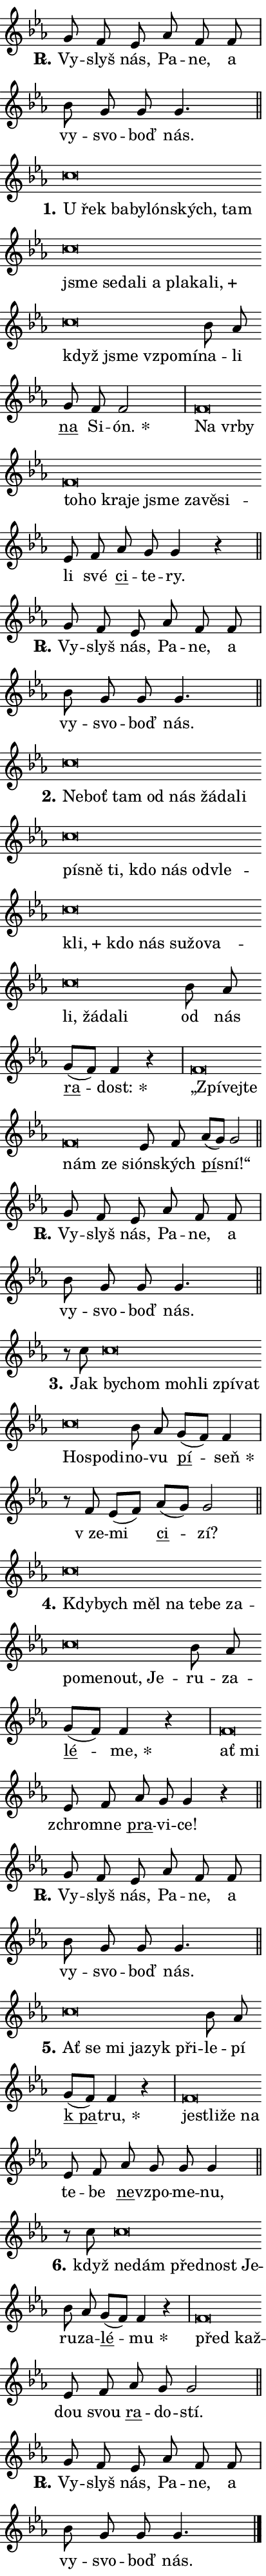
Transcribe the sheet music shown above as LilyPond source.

\version "2.24.0"
\header { tagline = "" }
\paper {
  indent = 0\cm
  top-margin = 0\cm
  right-margin = 0.13\cm % to fit lyric hyphens
  bottom-margin = 0\cm
  left-margin = 0\cm
  paper-width = 7\cm
  page-breaking = #ly:one-page-breaking
  system-system-spacing.basic-distance = #11
  score-system-spacing.basic-distance = #11
  ragged-last = ##f
}


%% Author: Thomas Morley
%% https://lists.gnu.org/archive/html/lilypond-user/2020-05/msg00002.html
#(define (line-position grob)
"Returns position of @var[grob} in current system:
   @code{'start}, if at first time-step
   @code{'end}, if at last time-step
   @code{'middle} otherwise
"
  (let* ((col (ly:item-get-column grob))
         (ln (ly:grob-object col 'left-neighbor))
         (rn (ly:grob-object col 'right-neighbor))
         (col-to-check-left (if (ly:grob? ln) ln col))
         (col-to-check-right (if (ly:grob? rn) rn col))
         (break-dir-left
           (and
             (ly:grob-property col-to-check-left 'non-musical #f)
             (ly:item-break-dir col-to-check-left)))
         (break-dir-right
           (and
             (ly:grob-property col-to-check-right 'non-musical #f)
             (ly:item-break-dir col-to-check-right))))
        (cond ((eqv? 1 break-dir-left) 'start)
              ((eqv? -1 break-dir-right) 'end)
              (else 'middle))))

#(define (tranparent-at-line-position vctor)
  (lambda (grob)
  "Relying on @code{line-position} select the relevant enry from @var{vctor}.
Used to determine transparency,"
    (case (line-position grob)
      ((end) (not (vector-ref vctor 0)))
      ((middle) (not (vector-ref vctor 1)))
      ((start) (not (vector-ref vctor 2))))))

noteHeadBreakVisibility =
#(define-music-function (break-visibility)(vector?)
"Makes @code{NoteHead}s transparent relying on @var{break-visibility}"
#{
  \override NoteHead.transparent =
    #(tranparent-at-line-position break-visibility)
#})

#(define delete-ledgers-for-transparent-note-heads
  (lambda (grob)
    "Reads whether a @code{NoteHead} is transparent.
If so this @code{NoteHead} is removed from @code{'note-heads} from
@var{grob}, which is supposed to be @code{LedgerLineSpanner}.
As a result ledgers are not printed for this @code{NoteHead}"
    (let* ((nhds-array (ly:grob-object grob 'note-heads))
           (nhds-list
             (if (ly:grob-array? nhds-array)
                 (ly:grob-array->list nhds-array)
                 '()))
           ;; Relies on the transparent-property being done before
           ;; Staff.LedgerLineSpanner.after-line-breaking is executed.
           ;; This is fragile ...
           (to-keep
             (remove
               (lambda (nhd)
                 (ly:grob-property nhd 'transparent #f))
               nhds-list)))
      ;; TODO find a better method to iterate over grob-arrays, similiar
      ;; to filter/remove etc for lists
      ;; For now rebuilt from scratch
      (set! (ly:grob-object grob 'note-heads)  '())
      (for-each
        (lambda (nhd)
          (ly:pointer-group-interface::add-grob grob 'note-heads nhd))
        to-keep))))

squashNotes = {
  \override NoteHead.X-extent = #'(-0.2 . 0.2)
  \override NoteHead.Y-extent = #'(-0.75 . 0)
  \override NoteHead.stencil =
    #(lambda (grob)
       (let ((pos (ly:grob-property grob 'staff-position)))
         (begin
           (if (< pos -7) (display "ERROR: Lower brevis then expected\n") (display "OK: Expected brevis position\n"))
           (if (<= pos -6) ly:text-interface::print ly:note-head::print))))
}
unSquashNotes = {
  \revert NoteHead.X-extent
  \revert NoteHead.Y-extent
  \revert NoteHead.stencil
}

hideNotes = \noteHeadBreakVisibility #begin-of-line-visible
unHideNotes = \noteHeadBreakVisibility #all-visible

% work-around for resetting accidentals
% https://lilypond.org/doc/v2.23/Documentation/notation/displaying-rhythms#unmetered-music
cadenzaMeasure = {
  \cadenzaOff
  \partial 1024 s1024
  \cadenzaOn
}

#(define-markup-command (accent layout props text) (markup?)
  "Underline accented syllable"
  (interpret-markup layout props
    #{\markup \override #'(offset . 4.3) \underline { #text }#}))

responsum = \markup \concat {
  "R" \hspace #-1.05 \path #0.1 #'((moveto 0 0.07) (lineto 0.9 0.8)) \hspace #0.05 "."
}

spaceSize = #0.6828661417322834 % exact space size for TeX Gyre Schola

\layout {
  \context {
    \Staff
    \remove "Time_signature_engraver"
    \override LedgerLineSpanner.after-line-breaking = #delete-ledgers-for-transparent-note-heads
  }
  \context {
    \Lyrics {
      \override LyricSpace.minimum-distance = \spaceSize
      \override LyricText.font-name = #"TeX Gyre Schola"
      \override LyricText.font-size = 1
      \override StanzaNumber.font-name = #"TeX Gyre Schola Bold"
      \override StanzaNumber.font-size = 1
    }
  }
  \context {
    \Score 
    \override NoteHead.text =
      #(lambda (grob) 
        (let ((pos (ly:grob-property grob 'staff-position)))
          #{\markup {
            \combine
              \halign #-0.55 \raise #(if (= pos -6) 0 0.5) \override #'(thickness . 2) \draw-line #'(3.2 . 0)
              \musicglyph "noteheads.sM1"
          }#}))
  }
}

% magnetic-lyrics.ily
%
%   written by
%     Jean Abou Samra <jean@abou-samra.fr>
%     Werner Lemberg <wl@gnu.org>
%
%   adapted by
%     Jiri Hon <jiri.hon@gmail.com>
%
% Version 2022-Apr-15

% https://www.mail-archive.com/lilypond-user@gnu.org/msg149350.html

#(define (Left_hyphen_pointer_engraver context)
   "Collect syllable-hyphen-syllable occurrences in lyrics and store
them in properties.  This engraver only looks to the left.  For
example, if the lyrics input is @code{foo -- bar}, it does the
following.

@itemize @bullet
@item
Set the @code{text} property of the @code{LyricHyphen} grob between
@q{foo} and @q{bar} to @code{foo}.

@item
Set the @code{left-hyphen} property of the @code{LyricText} grob with
text @q{foo} to the @code{LyricHyphen} grob between @q{foo} and
@q{bar}.
@end itemize

Use this auxiliary engraver in combination with the
@code{lyric-@/text::@/apply-@/magnetic-@/offset!} hook."
   (let ((hyphen #f)
         (text #f))
     (make-engraver
      (acknowledgers
       ((lyric-syllable-interface engraver grob source-engraver)
        (set! text grob)))
      (end-acknowledgers
       ((lyric-hyphen-interface engraver grob source-engraver)
        ;(when (not (grob::has-interface grob 'lyric-space-interface))
          (set! hyphen grob)));)
      ((stop-translation-timestep engraver)
       (when (and text hyphen)
         (ly:grob-set-object! text 'left-hyphen hyphen))
       (set! text #f)
       (set! hyphen #f)))))

#(define (lyric-text::apply-magnetic-offset! grob)
   "If the space between two syllables is less than the value in
property @code{LyricText@/.details@/.squash-threshold}, move the right
syllable to the left so that it gets concatenated with the left
syllable.

Use this function as a hook for
@code{LyricText@/.after-@/line-@/breaking} if the
@code{Left_@/hyphen_@/pointer_@/engraver} is active."
   (let ((hyphen (ly:grob-object grob 'left-hyphen #f)))
     (when hyphen
       (let ((left-text (ly:spanner-bound hyphen LEFT)))
         (when (grob::has-interface left-text 'lyric-syllable-interface)
           (let* ((common (ly:grob-common-refpoint grob left-text X))
                  (this-x-ext (ly:grob-extent grob common X))
                  (left-x-ext
                   (begin
                     ;; Trigger magnetism for left-text.
                     (ly:grob-property left-text 'after-line-breaking)
                     (ly:grob-extent left-text common X)))
                  ;; `delta` is the gap width between two syllables.
                  (delta (- (interval-start this-x-ext)
                            (interval-end left-x-ext)))
                  (details (ly:grob-property grob 'details))
                  (threshold (assoc-get 'squash-threshold details 0.2)))
             (when (< delta threshold)
               (let* (;; We have to manipulate the input text so that
                      ;; ligatures crossing syllable boundaries are not
                      ;; disabled.  For languages based on the Latin
                      ;; script this is essentially a beautification.
                      ;; However, for non-Western scripts it can be a
                      ;; necessity.
                      (lt (ly:grob-property left-text 'text))
                      (rt (ly:grob-property grob 'text))
                      (is-space (grob::has-interface hyphen 'lyric-space-interface))
                      (space (if is-space " " ""))
                      (extra-delta (if is-space spaceSize 0))
                      ;; Append new syllable.
                      (ltrt-space (if (and (string? lt) (string? rt))
                                (string-append lt space rt)
                                (make-concat-markup (list lt space rt))))
                      ;; Right-align `ltrt` to the right side.
                      (ltrt-space-markup (grob-interpret-markup
                               grob
                               (make-translate-markup
                                (cons (interval-length this-x-ext) 0)
                                (make-right-align-markup ltrt-space)))))
                 (begin
                   ;; Don't print `left-text`.
                   (ly:grob-set-property! left-text 'stencil #f)
                   ;; Set text and stencil (which holds all collected
                   ;; syllables so far) and shift it to the left.
                   (ly:grob-set-property! grob 'text ltrt-space)
                   (ly:grob-set-property! grob 'stencil ltrt-space-markup)
                   (ly:grob-translate-axis! grob (- (- delta extra-delta)) X))))))))))


#(define (lyric-hyphen::displace-bounds-first grob)
   ;; Make very sure this callback isn't triggered too early.
   (let ((left (ly:spanner-bound grob LEFT))
         (right (ly:spanner-bound grob RIGHT)))
     (ly:grob-property left 'after-line-breaking)
     (ly:grob-property right 'after-line-breaking)
     (ly:lyric-hyphen::print grob)))

squashThreshold = #0.4

\layout {
  \context {
    \Lyrics
    \consists #Left_hyphen_pointer_engraver
    \override LyricText.after-line-breaking =
      #lyric-text::apply-magnetic-offset!
    \override LyricHyphen.stencil = #lyric-hyphen::displace-bounds-first
    \override LyricText.details.squash-threshold = \squashThreshold
    \override LyricHyphen.minimum-distance = 0
    \override LyricHyphen.minimum-length = \squashThreshold
  }
}

squashText = \override LyricText.details.squash-threshold = 9999
unSquashText = \override LyricText.details.squash-threshold = \squashThreshold

leftText = \override LyricText.self-alignment-X = #LEFT
unLeftText = \revert LyricText.self-alignment-X

starOffset = #(lambda (grob) 
                (let ((x_offset (ly:self-alignment-interface::aligned-on-x-parent grob)))
                  (if (= x_offset 0) 0 (+ x_offset 1.2))))

star = #(define-music-function (syllable)(string?)
"Append star separator at the end of a syllable"
#{
  \once \override LyricText.X-offset = #starOffset
  \lyricmode { \markup {
    #syllable
    \override #'((font-name . "TeX Gyre Schola Bold")) \hspace #0.2 \lower #0.65 \larger "*"
  } }
#})

starAccent = #(define-music-function (syllable)(string?)
"Append star separator at the end of a syllable and make accent"
#{
  \once \override LyricText.X-offset = #starOffset
  \lyricmode { \markup {
    \accent #syllable
    \override #'((font-name . "TeX Gyre Schola Bold")) \hspace #0.2 \lower #0.65 \larger "*"
  } }
#})

breath = #(define-music-function (syllable)(string?)
"Append breathing indicator at the end of a syllable"
#{
  \lyricmode { \markup { #syllable "+" } }
#})

optionalBreath = #(define-music-function (syllable)(string?)
"Append optional breathing indicator at the end of a syllable"
#{
  \lyricmode { \markup { #syllable "(+)" } }
#})


\score {
    <<
        \new Voice = "melody" { \cadenzaOn \key es \major \relative { g'8 f es as f f \cadenzaMeasure \bar "|" bes g g g4. \cadenzaMeasure \bar "||" \break } }
        \new Lyrics \lyricsto "melody" { \lyricmode { \set stanza = \responsum
Vy -- slyš nás, Pa -- ne, a vy -- svo -- boď nás. } }
    >>
    \layout {}
}

\score {
    <<
        \new Voice = "melody" { \cadenzaOn \key es \major \relative { \squashNotes c''\breve*1/16 \hideNotes \breve*1/16 \bar "" \breve*1/16 \bar "" \breve*1/16 \bar "" \breve*1/16 \bar "" \breve*1/16 \bar "" \breve*1/16 \bar "" \breve*1/16 \bar "" \breve*1/16 \bar "" \breve*1/16 \bar "" \breve*1/16 \bar "" \breve*1/16 \bar "" \breve*1/16 \bar "" \breve*1/16 \bar "" \breve*1/16 \bar "" \breve*1/16 \bar "" \breve*1/16 \bar "" \breve*1/16 \breve*1/16 \bar "" \unHideNotes \unSquashNotes bes8 as \bar "" g f f2 \cadenzaMeasure \bar "|" \squashNotes f\breve*1/16 \hideNotes \breve*1/16 \bar "" \breve*1/16 \bar "" \breve*1/16 \bar "" \breve*1/16 \bar "" \breve*1/16 \bar "" \breve*1/16 \bar "" \breve*1/16 \bar "" \breve*1/16 \bar "" \breve*1/16 \breve*1/16 \bar "" \unHideNotes \unSquashNotes es8 f \bar "" as g g4 r \cadenzaMeasure \bar "||" \break } }
        \new Lyrics \lyricsto "melody" { \lyricmode { \set stanza = "1."
\leftText U \squashText řek ba -- by -- lón -- ských, tam jsme se -- da -- li a pla -- ka -- \breath "li," když jsme vzpo -- mí -- \unLeftText \unSquashText na -- li \markup \accent na Si -- \star ón. \leftText Na \squashText vr -- by to -- ho kra -- je jsme za -- vě -- si -- \unLeftText \unSquashText li své \markup \accent ci -- te -- ry. } }
    >>
    \layout {}
}

\score {
    <<
        \new Voice = "melody" { \cadenzaOn \key es \major \relative { g'8 f es as f f \cadenzaMeasure \bar "|" bes g g g4. \cadenzaMeasure \bar "||" \break } }
        \new Lyrics \lyricsto "melody" { \lyricmode { \set stanza = \responsum
Vy -- slyš nás, Pa -- ne, a vy -- svo -- boď nás. } }
    >>
    \layout {}
}

\score {
    <<
        \new Voice = "melody" { \cadenzaOn \key es \major \relative { \squashNotes c''\breve*1/16 \hideNotes \breve*1/16 \bar "" \breve*1/16 \bar "" \breve*1/16 \bar "" \breve*1/16 \bar "" \breve*1/16 \bar "" \breve*1/16 \bar "" \breve*1/16 \bar "" \breve*1/16 \bar "" \breve*1/16 \bar "" \breve*1/16 \bar "" \breve*1/16 \bar "" \breve*1/16 \bar "" \breve*1/16 \bar "" \breve*1/16 \bar "" \breve*1/16 \bar "" \breve*1/16 \bar "" \breve*1/16 \bar "" \breve*1/16 \bar "" \breve*1/16 \bar "" \breve*1/16 \bar "" \breve*1/16 \bar "" \breve*1/16 \bar "" \breve*1/16 \breve*1/16 \bar "" \unHideNotes \unSquashNotes bes8 as \bar "" g[( f)] f4 r \cadenzaMeasure \bar "|" \squashNotes f\breve*1/16 \hideNotes \breve*1/16 \bar "" \breve*1/16 \bar "" \breve*1/16 \bar "" \breve*1/16 \breve*1/16 \bar "" \unHideNotes \unSquashNotes es8 f \bar "" as[( g)] g2 \cadenzaMeasure \bar "||" \break } }
        \new Lyrics \lyricsto "melody" { \lyricmode { \set stanza = "2."
\leftText Ne -- \squashText boť tam od nás žá -- da -- li pí -- sně ti, kdo nás od -- vle -- \breath "kli," kdo nás su -- žo -- va -- li, žá -- da -- li \unLeftText \unSquashText od nás \markup \accent ra -- \star dost: \leftText „Zpí -- \squashText vej -- te nám ze si -- \unLeftText \unSquashText ón -- ských \markup \accent pí -- sní!“ } }
    >>
    \layout {}
}

\score {
    <<
        \new Voice = "melody" { \cadenzaOn \key es \major \relative { g'8 f es as f f \cadenzaMeasure \bar "|" bes g g g4. \cadenzaMeasure \bar "||" \break } }
        \new Lyrics \lyricsto "melody" { \lyricmode { \set stanza = \responsum
Vy -- slyš nás, Pa -- ne, a vy -- svo -- boď nás. } }
    >>
    \layout {}
}

\score {
    <<
        \new Voice = "melody" { \cadenzaOn \key es \major \relative { r8 c''8 \squashNotes c\breve*1/16 \hideNotes \breve*1/16 \bar "" \breve*1/16 \bar "" \breve*1/16 \bar "" \breve*1/16 \bar "" \breve*1/16 \bar "" \breve*1/16 \bar "" \breve*1/16 \breve*1/16 \bar "" \unHideNotes \unSquashNotes bes8 as \bar "" g[( f)] f4 \cadenzaMeasure \bar "|" r8 f8 es8[( f)] \bar "" as[( g)] g2 \cadenzaMeasure \bar "||" \break } }
        \new Lyrics \lyricsto "melody" { \lyricmode { \set stanza = "3."
Jak \leftText by -- \squashText chom mo -- hli zpí -- vat Ho -- spo -- di -- \unLeftText \unSquashText no -- vu \markup \accent pí -- \star seň "v ze" -- mi \markup \accent ci -- zí? } }
    >>
    \layout {}
}

\score {
    <<
        \new Voice = "melody" { \cadenzaOn \key es \major \relative { \squashNotes c''\breve*1/16 \hideNotes \breve*1/16 \bar "" \breve*1/16 \bar "" \breve*1/16 \bar "" \breve*1/16 \bar "" \breve*1/16 \bar "" \breve*1/16 \bar "" \breve*1/16 \bar "" \breve*1/16 \bar "" \breve*1/16 \breve*1/16 \bar "" \unHideNotes \unSquashNotes bes8 as \bar "" g[( f)] f4 r \cadenzaMeasure \bar "|" \squashNotes f\breve*1/16 \hideNotes \breve*1/16 \bar "" \unHideNotes \unSquashNotes es8 f \bar "" as g g4 r \cadenzaMeasure \bar "||" \break } }
        \new Lyrics \lyricsto "melody" { \lyricmode { \set stanza = "4."
\leftText Kdy -- \squashText bych měl na te -- be za -- po -- me -- nout, Je -- \unLeftText \unSquashText ru -- za -- \markup \accent lé -- \star me, \leftText ať \squashText mi \unLeftText \unSquashText zchro -- mne \markup \accent pra -- vi -- ce! } }
    >>
    \layout {}
}

\score {
    <<
        \new Voice = "melody" { \cadenzaOn \key es \major \relative { g'8 f es as f f \cadenzaMeasure \bar "|" bes g g g4. \cadenzaMeasure \bar "||" \break } }
        \new Lyrics \lyricsto "melody" { \lyricmode { \set stanza = \responsum
Vy -- slyš nás, Pa -- ne, a vy -- svo -- boď nás. } }
    >>
    \layout {}
}

\score {
    <<
        \new Voice = "melody" { \cadenzaOn \key es \major \relative { \squashNotes c''\breve*1/16 \hideNotes \breve*1/16 \bar "" \breve*1/16 \bar "" \breve*1/16 \bar "" \breve*1/16 \breve*1/16 \bar "" \unHideNotes \unSquashNotes bes8 as \bar "" g[( f)] f4 r \cadenzaMeasure \bar "|" \squashNotes f\breve*1/16 \hideNotes \breve*1/16 \bar "" \breve*1/16 \breve*1/16 \bar "" \unHideNotes \unSquashNotes es8 f \bar "" as g g g4 \cadenzaMeasure \bar "||" \break } }
        \new Lyrics \lyricsto "melody" { \lyricmode { \set stanza = "5."
\leftText Ať \squashText se mi ja -- zyk při -- \unLeftText \unSquashText le -- pí \markup \accent "k pa" -- \star tru, \leftText je -- \squashText stli -- že na \unLeftText \unSquashText te -- be \markup \accent ne -- vzpo -- me -- nu, } }
    >>
    \layout {}
}

\score {
    <<
        \new Voice = "melody" { \cadenzaOn \key es \major \relative { r8 c''8 \squashNotes c\breve*1/16 \hideNotes \breve*1/16 \bar "" \breve*1/16 \bar "" \breve*1/16 \breve*1/16 \bar "" \unHideNotes \unSquashNotes bes8 as \bar "" g[( f)] f4 r \cadenzaMeasure \bar "|" \squashNotes f\breve*1/16 \hideNotes \breve*1/16 \bar "" \unHideNotes \unSquashNotes es8 f \bar "" as g g2 \cadenzaMeasure \bar "||" \break } }
        \new Lyrics \lyricsto "melody" { \lyricmode { \set stanza = "6."
když \leftText ne -- \squashText dám před -- nost Je -- \unLeftText \unSquashText ru -- za -- \markup \accent lé -- \star mu \leftText před \squashText kaž -- \unLeftText \unSquashText dou svou \markup \accent ra -- do -- stí. } }
    >>
    \layout {}
}

\score {
    <<
        \new Voice = "melody" { \cadenzaOn \key es \major \relative { g'8 f es as f f \cadenzaMeasure \bar "|" bes g g g4. \cadenzaMeasure \bar "||" \break } \bar "|." }
        \new Lyrics \lyricsto "melody" { \lyricmode { \set stanza = \responsum
Vy -- slyš nás, Pa -- ne, a vy -- svo -- boď nás. } }
    >>
    \layout {}
}
